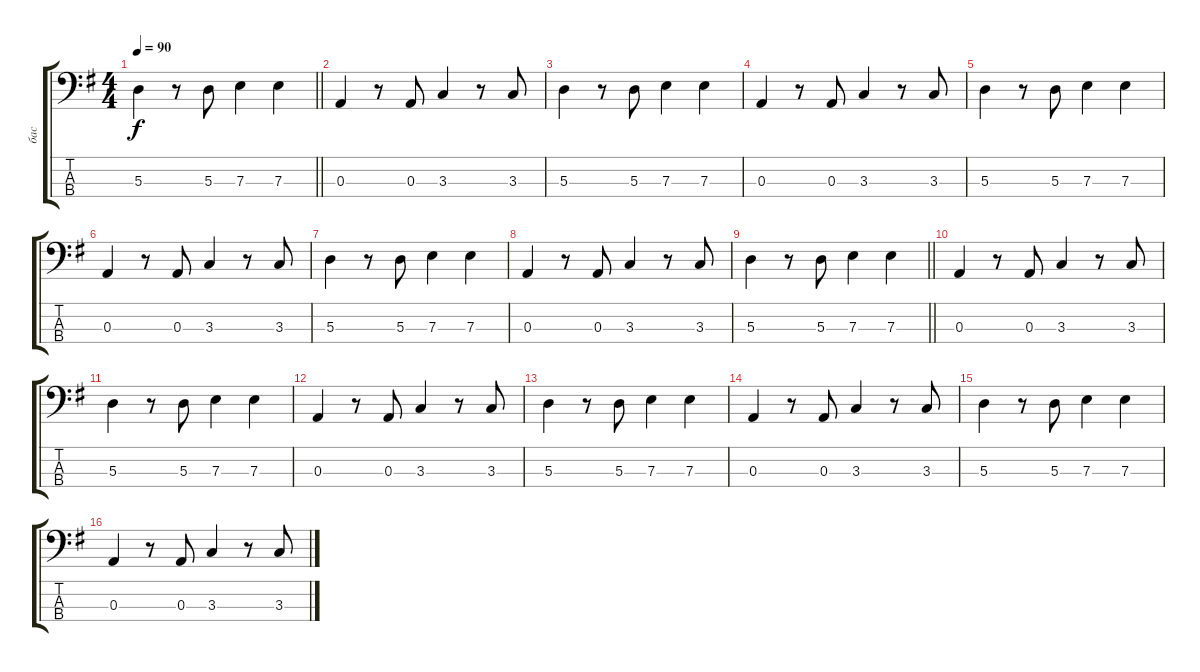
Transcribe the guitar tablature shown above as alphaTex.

\track ("бас" "бас") {instrument electricbassfinger}
\staff {score tabs}
\tuning (G2 D2 A1 E1) {hide}
\ts (4 4)
\tempo 90
\clef f4
\barLineRight lightlight
\ks eminor
5.3.4{dy f} r.8 5.3.8 7.3.4 7.3.4 |
\section ("" "")
0.3.4 r.8 0.3.8 3.3.4 r.8 3.3.8 |
5.3.4 r.8 5.3.8 7.3.4 7.3.4 |
0.3.4 r.8 0.3.8 3.3.4 r.8 3.3.8 |
5.3.4 r.8 5.3.8 7.3.4 7.3.4 |
0.3.4 r.8 0.3.8 3.3.4 r.8 3.3.8 |
5.3.4 r.8 5.3.8 7.3.4 7.3.4 |
0.3.4 r.8 0.3.8 3.3.4 r.8 3.3.8 |
\barLineRight lightlight
5.3.4 r.8 5.3.8 7.3.4 7.3.4 |
\section ("" "")
0.3.4 r.8 0.3.8 3.3.4 r.8 3.3.8 |
5.3.4 r.8 5.3.8 7.3.4 7.3.4 |
0.3.4 r.8 0.3.8 3.3.4 r.8 3.3.8 |
5.3.4 r.8 5.3.8 7.3.4 7.3.4 |
0.3.4 r.8 0.3.8 3.3.4 r.8 3.3.8 |
5.3.4 r.8 5.3.8 7.3.4 7.3.4 |
0.3.4 r.8 0.3.8 3.3.4 r.8 3.3.8
